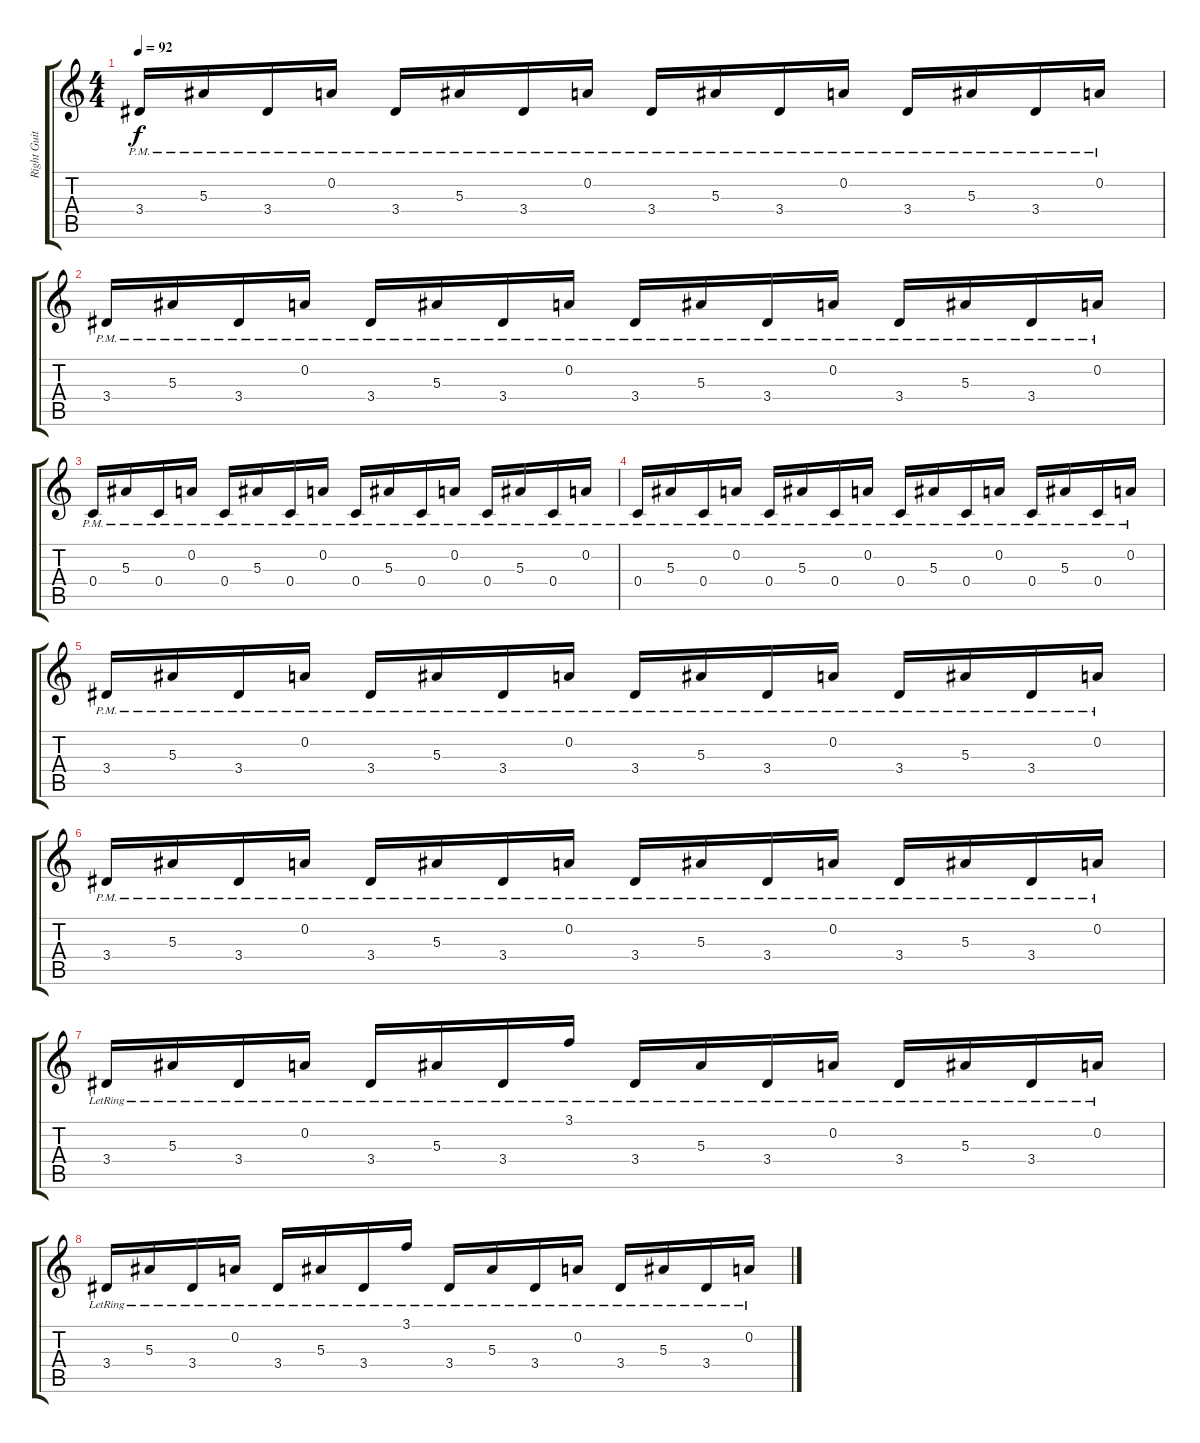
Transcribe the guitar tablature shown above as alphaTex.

\track ("Right Guitar" "Right Guit") {instrument distortionguitar}
\staff {score tabs}
\tuning (D4 A3 F3 C3 G2 C2) {hide}
\ts (4 4)
\tempo 92
\clef g2
\ks c
3.4{pm}.16{dy f} 5.3{pm}.16 3.4{pm}.16 0.2{pm}.16 3.4{pm}.16 5.3{pm}.16 3.4{pm}.16 0.2{pm}.16 3.4{pm}.16 5.3{pm}.16 3.4{pm}.16 0.2{pm}.16 3.4{pm}.16 5.3{pm}.16 3.4{pm}.16 0.2{pm}.16 |
3.4{pm}.16 5.3{pm}.16 3.4{pm}.16 0.2{pm}.16 3.4{pm}.16 5.3{pm}.16 3.4{pm}.16 0.2{pm}.16 3.4{pm}.16 5.3{pm}.16 3.4{pm}.16 0.2{pm}.16 3.4{pm}.16 5.3{pm}.16 3.4{pm}.16 0.2{pm}.16 |
0.4{pm}.16 5.3{pm}.16 0.4{pm}.16 0.2{pm}.16 0.4{pm}.16 5.3{pm}.16 0.4{pm}.16 0.2{pm}.16 0.4{pm}.16 5.3{pm}.16 0.4{pm}.16 0.2{pm}.16 0.4{pm}.16 5.3{pm}.16 0.4{pm}.16 0.2{pm}.16 |
0.4{pm}.16 5.3{pm}.16 0.4{pm}.16 0.2{pm}.16 0.4{pm}.16 5.3{pm}.16 0.4{pm}.16 0.2{pm}.16 0.4{pm}.16 5.3{pm}.16 0.4{pm}.16 0.2{pm}.16 0.4{pm}.16 5.3{pm}.16 0.4{pm}.16 0.2{pm}.16 |
3.4{pm}.16 5.3{pm}.16 3.4{pm}.16 0.2{pm}.16 3.4{pm}.16 5.3{pm}.16 3.4{pm}.16 0.2{pm}.16 3.4{pm}.16 5.3{pm}.16 3.4{pm}.16 0.2{pm}.16 3.4{pm}.16 5.3{pm}.16 3.4{pm}.16 0.2{pm}.16 |
3.4{pm}.16 5.3{pm}.16 3.4{pm}.16 0.2{pm}.16 3.4{pm}.16 5.3{pm}.16 3.4{pm}.16 0.2{pm}.16 3.4{pm}.16 5.3{pm}.16 3.4{pm}.16 0.2{pm}.16 3.4{pm}.16 5.3{pm}.16 3.4{pm}.16 0.2{pm}.16 |
3.4{lr}.16{instrument electricguitarjazz} 5.3{lr}.16 3.4{lr}.16 0.2{lr}.16 3.4{lr}.16 5.3{lr}.16 3.4{lr}.16 3.1{lr}.16 3.4{lr}.16 5.3{lr}.16 3.4{lr}.16 0.2{lr}.16 3.4{lr}.16 5.3{lr}.16 3.4{lr}.16 0.2{lr}.16 |
3.4{lr}.16 5.3{lr}.16 3.4{lr}.16 0.2{lr}.16 3.4{lr}.16 5.3{lr}.16 3.4{lr}.16 3.1{lr}.16 3.4{lr}.16 5.3{lr}.16 3.4{lr}.16 0.2{lr}.16 3.4{lr}.16 5.3{lr}.16 3.4{lr}.16 0.2{lr}.16
